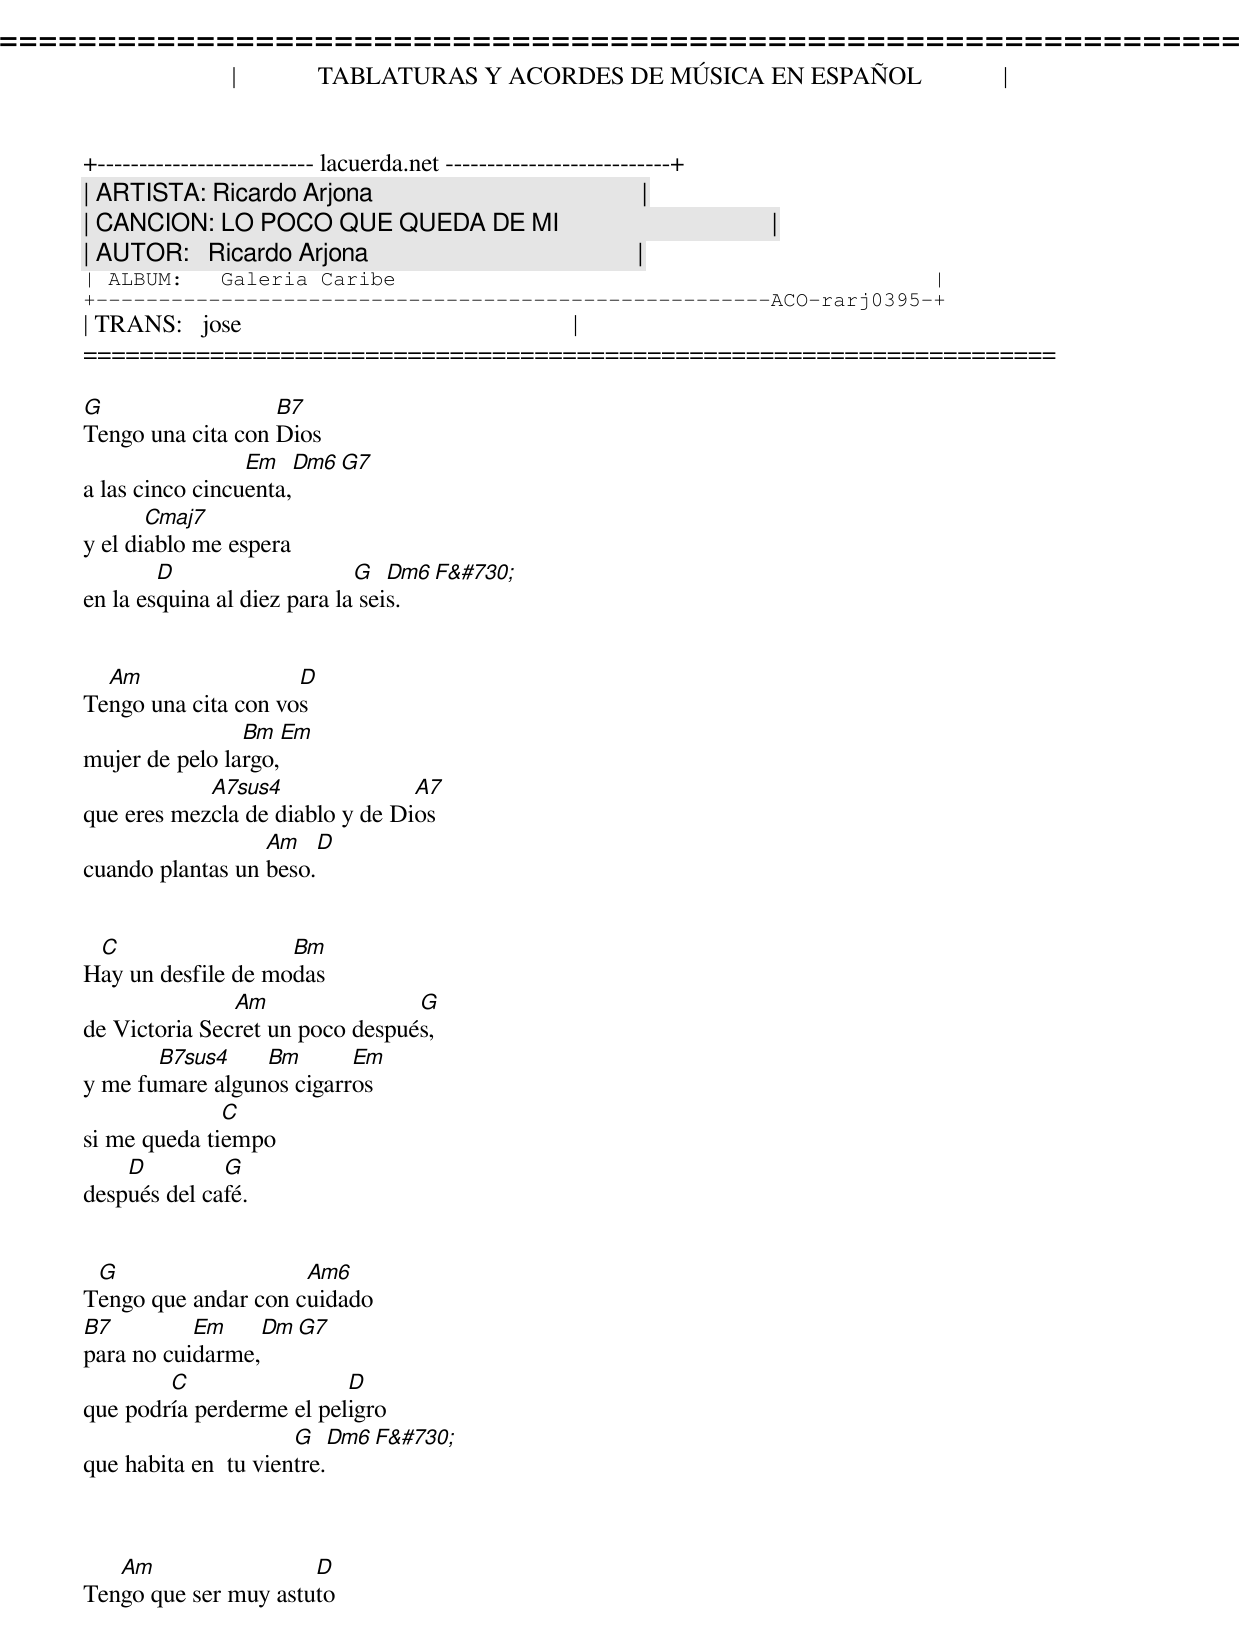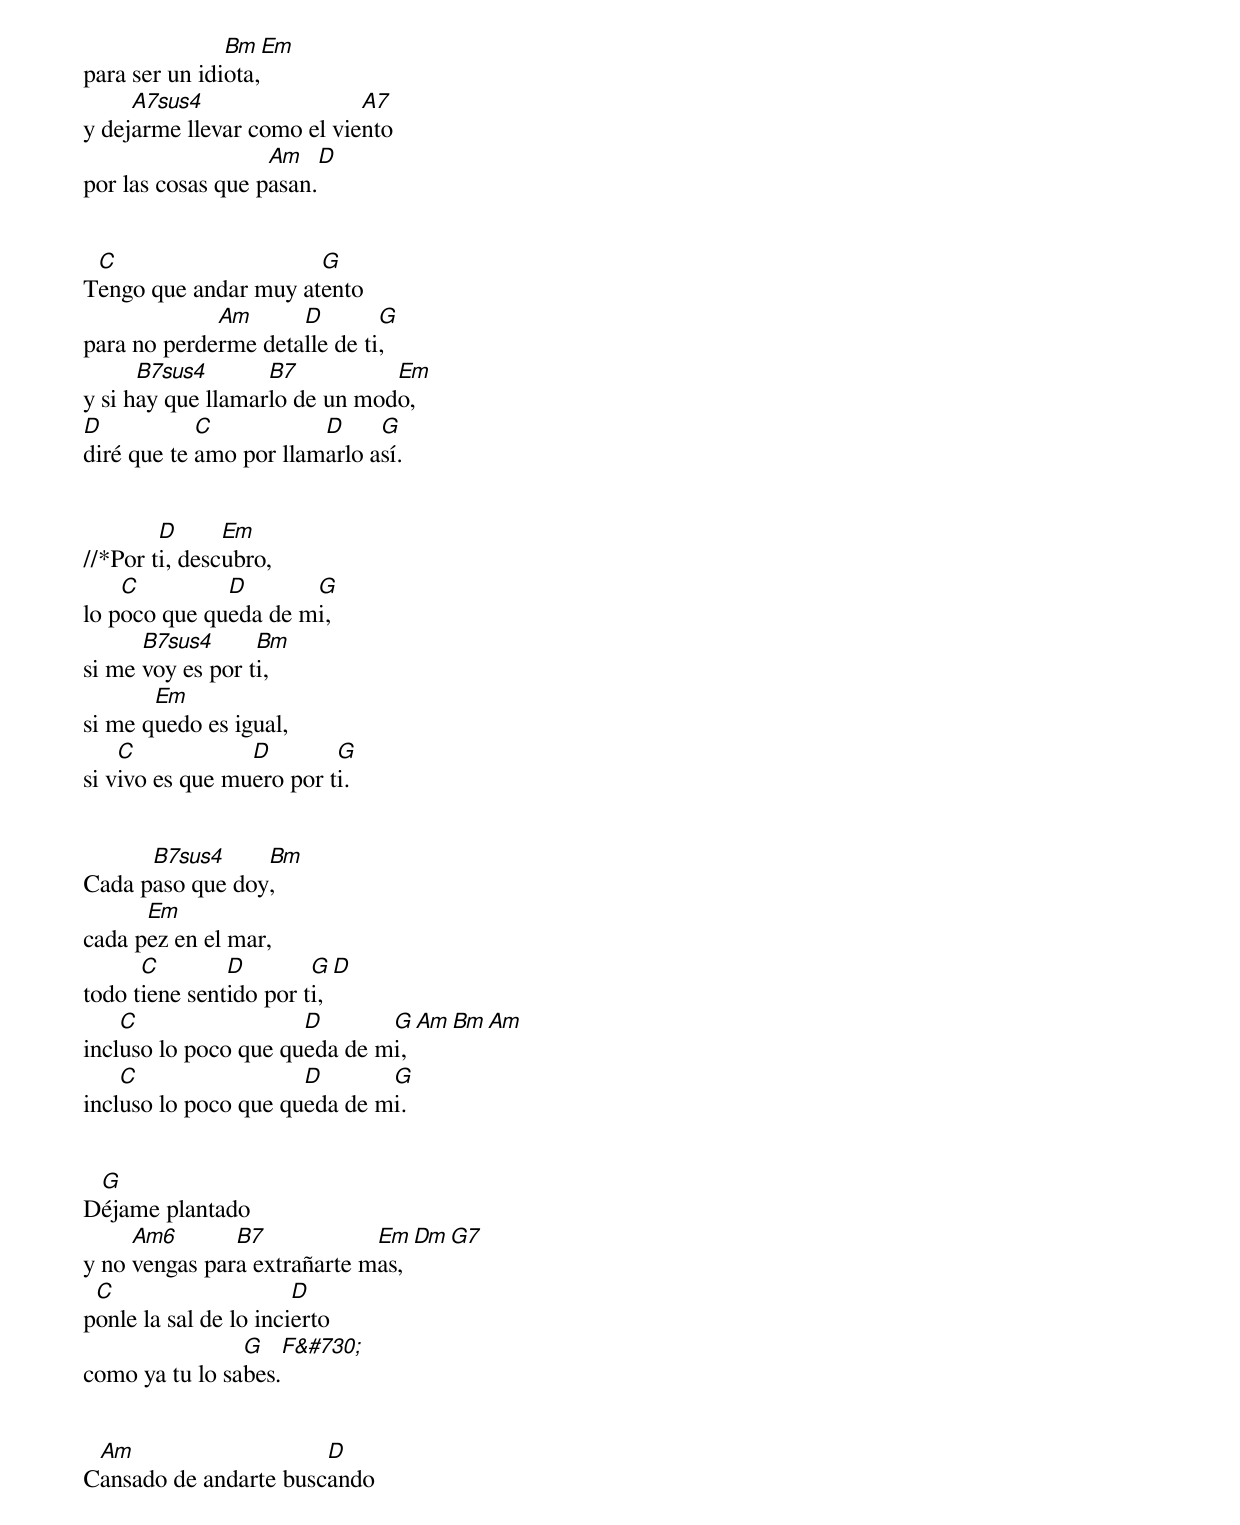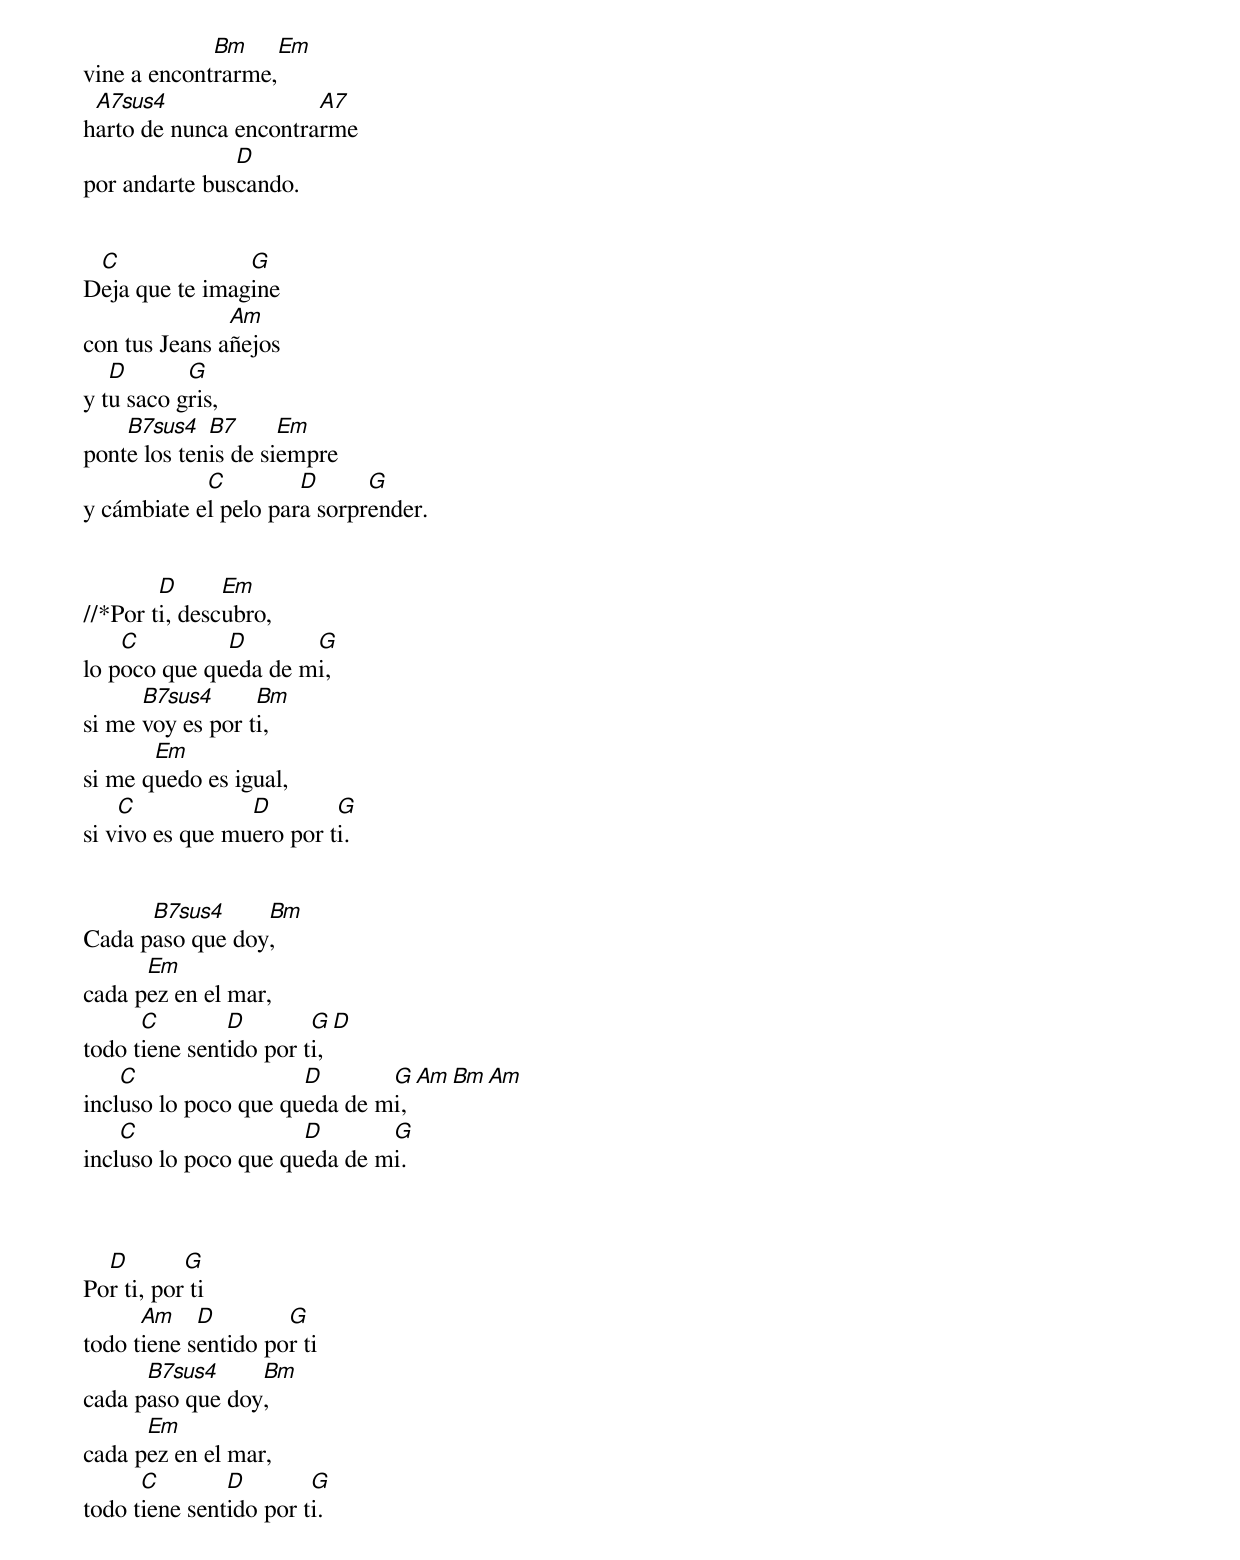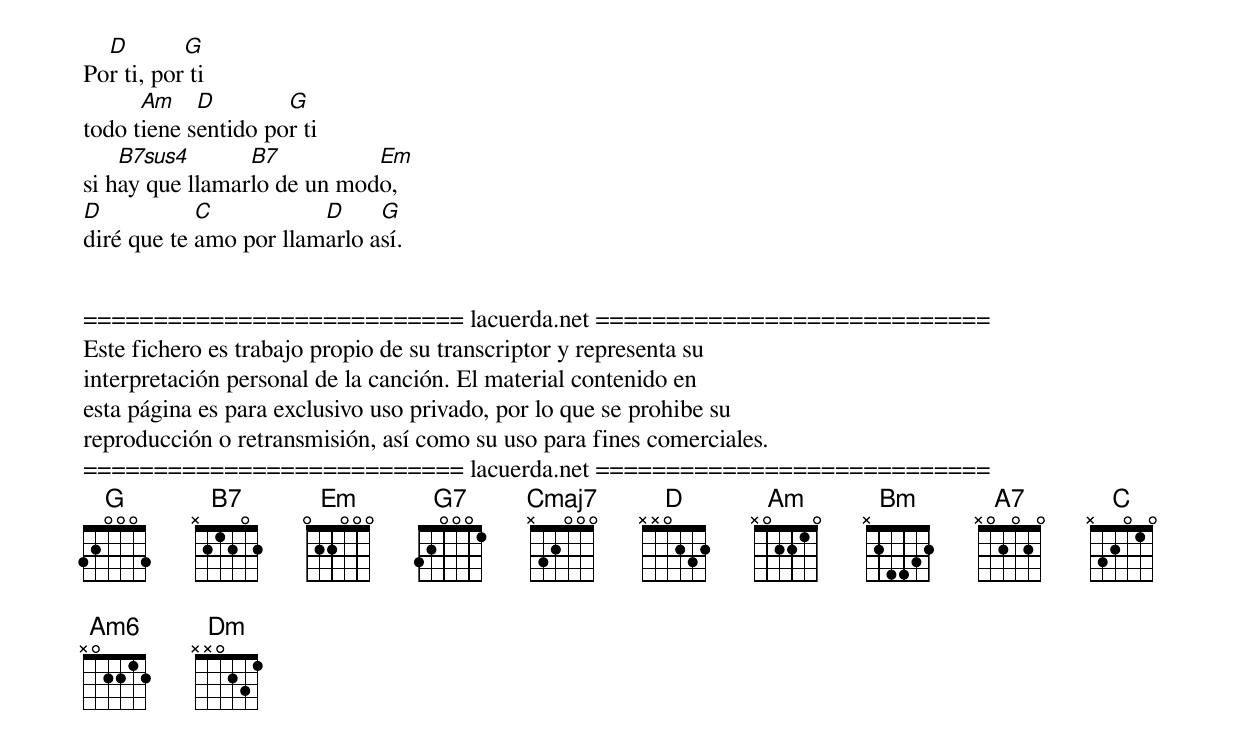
=====================================================================
|             TABLATURAS Y ACORDES DE MÚSICA EN ESPAÑOL             |
+-------------------------- lacuerda.net ---------------------------+
| ARTISTA: Ricardo Arjona                                           |
| CANCION: LO POCO QUE QUEDA DE MI                                  |
| AUTOR:   Ricardo Arjona                                           |
| ALBUM:   Galeria Caribe                                           |
+------------------------------------------------------ACO-rarj0395-+
| TRANS:   jose                                                     |
=====================================================================

G                  B7
Tengo una cita con Dios
                 Em   Dm6 G7
a las cinco cincuenta,
       Cmaj7
y el diablo me espera
        D                    G   Dm6 F&#730;
en la esquina al diez para la seis.


  Am                 D
Tengo una cita con vos
                Bm   Em
mujer de pelo largo,
            A7sus4               A7
que eres mezcla de diablo y de Dios
                  Am    D
cuando plantas un beso.


 C                  Bm
Hay un desfile de modas
               Am                G
de Victoria Secret un poco después,
       B7sus4    Bm       Em
y me fumare algunos cigarros
              C
si me queda tiempo
    D         G
después del café.


 G                   Am6
Tengo que andar con cuidado
B7         Em       Dm   G7
para no cuidarme,
        C                 D
que podría perderme el peligro
                      G      Dm6  F&#730;
que habita en  tu vientre.



   Am                 D
Tengo que ser muy astuto
               Bm   Em
para ser un idiota,
     A7sus4                 A7
y dejarme llevar como el viento
                   Am     D
por las cosas que pasan.


 C                    G
Tengo que andar muy atento
             Am      D        G
para no perderme detalle de ti,
      B7sus4       B7          Em
y si hay que llamarlo de un modo,
D           C           D     G
diré que te amo por llamarlo así.


        D      Em
//*Por ti, descubro,
    C         D       G
lo poco que queda de mi,
      B7sus4      Bm
si me voy es por ti,
       Em
si me quedo es igual,
    C            D        G
si vivo es que muero por ti.


      B7sus4     Bm
Cada paso que doy,
      Em
cada pez en el mar,
      C        D        G  D
todo tiene sentido por ti,
    C                 D       G   Am   Bm   Am
incluso lo poco que queda de mi,
    C                 D       G
incluso lo poco que queda de mi.


 G
Déjame plantado
     Am6       B7            Em  Dm G7
y no vengas para extrañarte mas,
 C                     D
ponle la sal de lo incierto
                G    F&#730;
como ya tu lo sabes.


 Am                    D
Cansado de andarte buscando
             Bm    Em
vine a encontrarme,
 A7sus4                A7
harto de nunca encontrarme
               D
por andarte buscando.


 C              G
Deja que te imagine
               Am
con tus Jeans añejos
   D       G
y tu saco gris,
    B7sus4   B7      Em
ponte los tenis de siempre
            C         D      G
y cámbiate el pelo para sorprender.


        D      Em
//*Por ti, descubro,
    C         D       G
lo poco que queda de mi,
      B7sus4      Bm
si me voy es por ti,
       Em
si me quedo es igual,
    C            D        G
si vivo es que muero por ti.


      B7sus4     Bm
Cada paso que doy,
      Em
cada pez en el mar,
      C        D        G  D
todo tiene sentido por ti,
    C                 D       G   Am   Bm   Am
incluso lo poco que queda de mi,
    C                 D       G
incluso lo poco que queda de mi.



  D        G
Por ti, por ti
      Am    D        G
todo tiene sentido por ti
      B7sus4     Bm
cada paso que doy,
      Em
cada pez en el mar,
      C        D        G
todo tiene sentido por ti.


  D        G
Por ti, por ti
      Am    D        G
todo tiene sentido por ti
    B7sus4       B7          Em
si hay que llamarlo de un modo,
D           C           D     G
diré que te amo por llamarlo así.


=========================== lacuerda.net ============================
Este fichero es trabajo propio de su transcriptor y representa su
interpretación personal de la canción. El material contenido en
esta página es para exclusivo uso privado, por lo que se prohibe su
reproducción o retransmisión, así como su uso para fines comerciales.
=========================== lacuerda.net ============================
